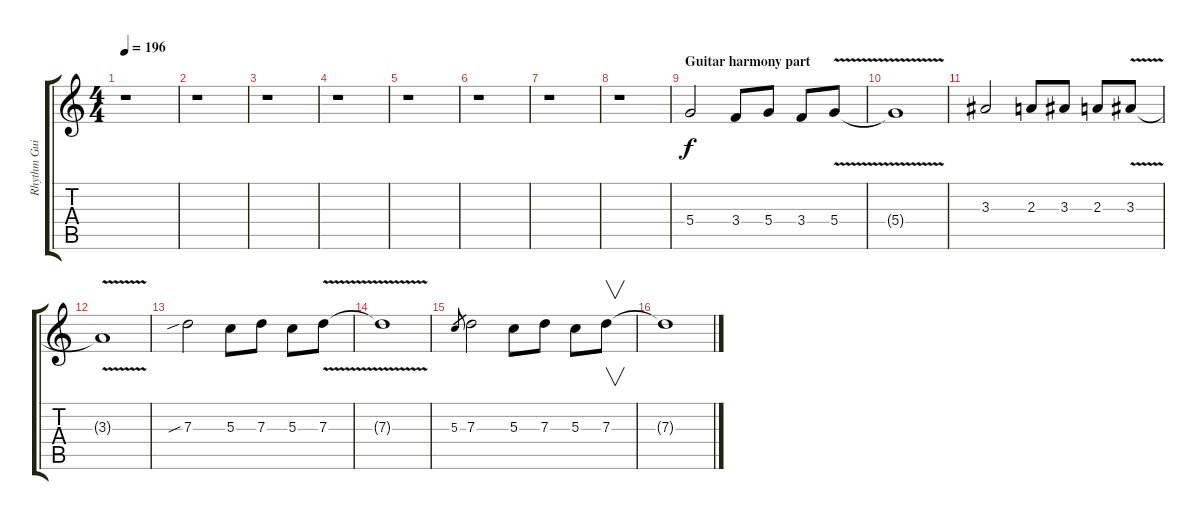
\track ("Rhythm Guitar (R. Blackmore)" "Rhythm Gui") {instrument overdrivenguitar}
\staff {score tabs}
\tuning (E4 B3 G3 D3 A2 E2) {hide}
\ts (4 4)
\tempo 196
\clef g2
\ks c
r.1{dy f} |
r.1 |
r.1 |
r.1 |
r.1 |
r.1 |
r.1 |
r.1 |
\section ("" "Guitar harmony part")
5.4.2{instrument overdrivenguitar} 3.4.8 5.4.8 3.4.8 5.4{v}.8 |
5.4{t}.1 |
3.3.2 2.3.8 3.3.8 2.3.8 3.3{v}.8 |
3.3{t}.1 |
7.3{sib}.2 5.3.8 7.3.8 5.3.8 7.3{v}.8 |
7.3{t}.1 |
5.3.8{gr} 7.3.2 5.3.8 7.3.8 5.3.8 7.3.8{v} |
7.3{t}.1
